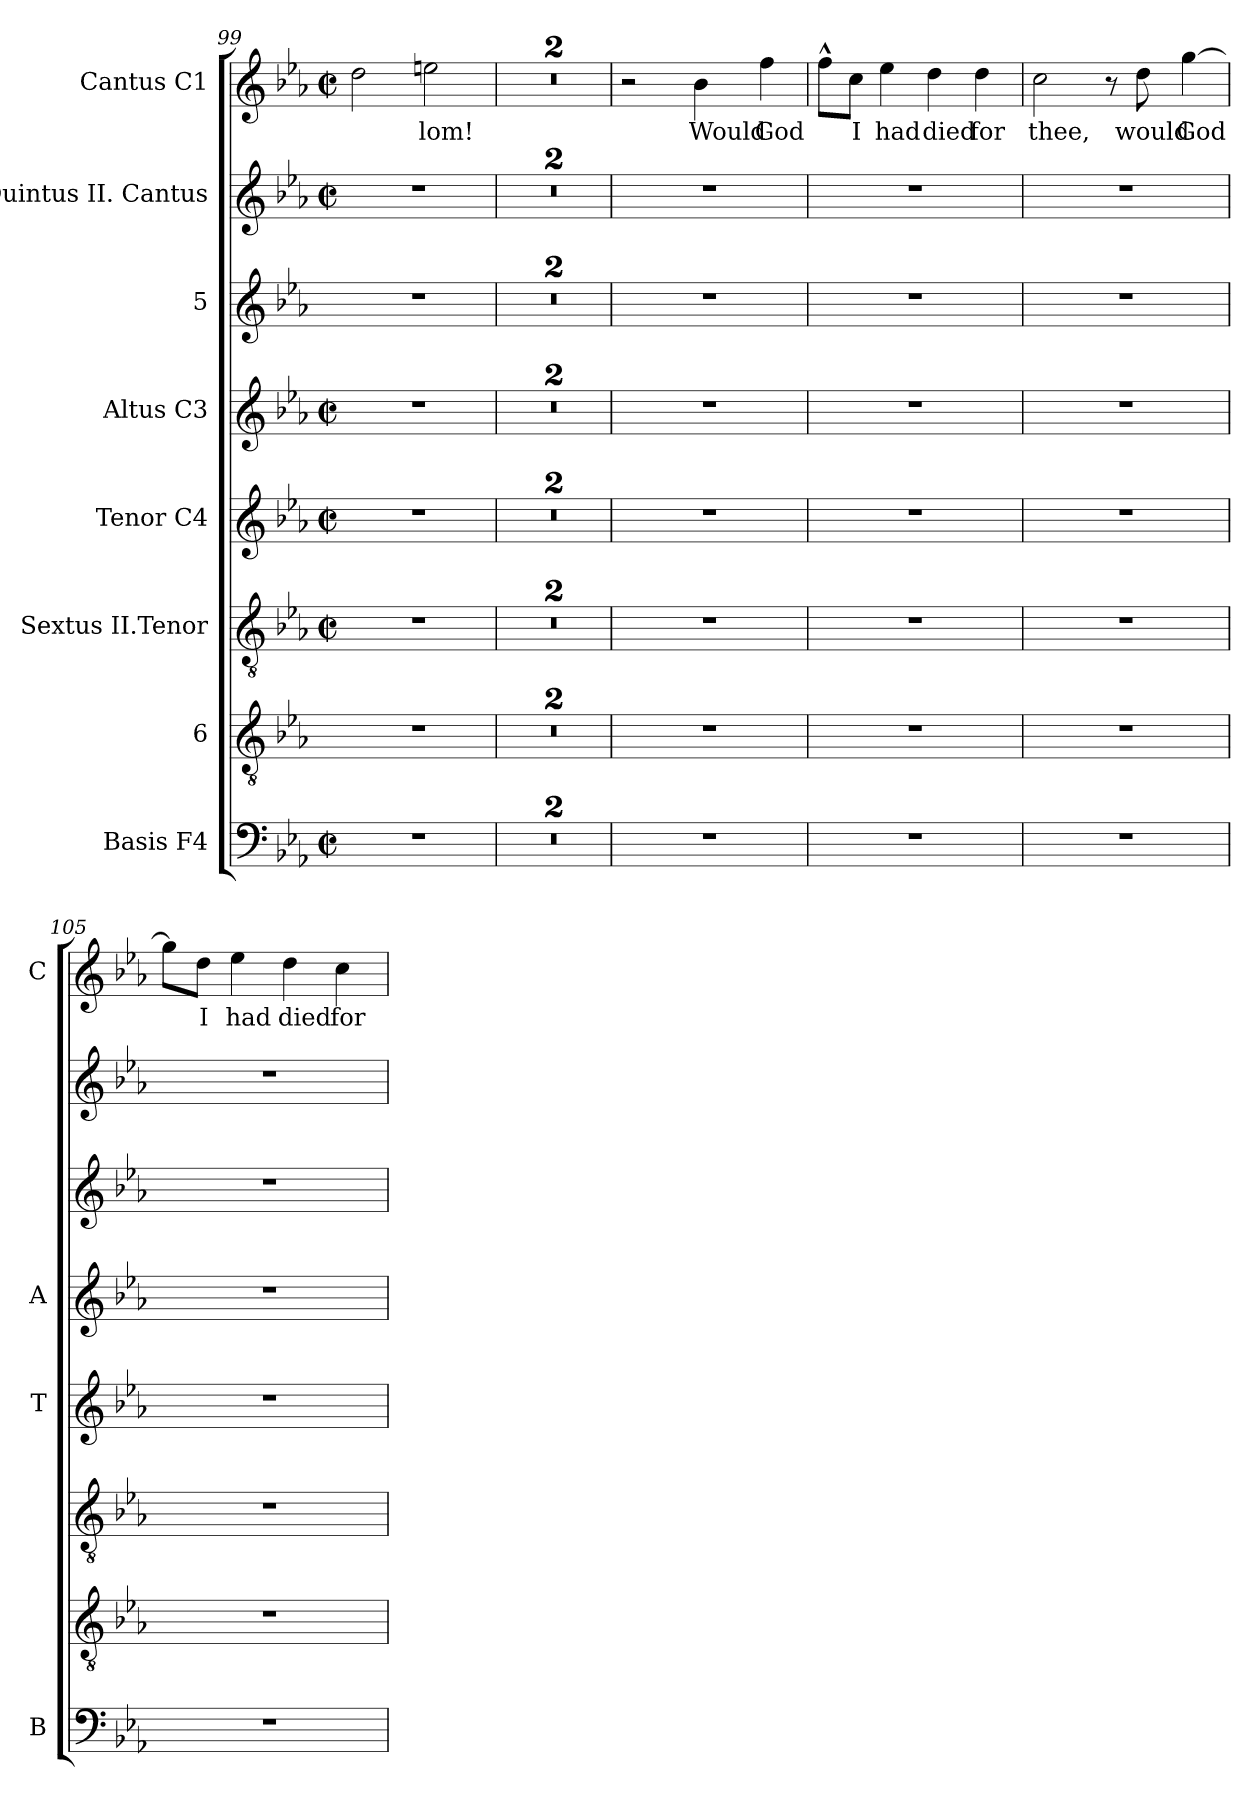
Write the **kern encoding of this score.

**kern	**kern	**kern	**kern	**kern	**kern	**kern	**kern	**text
*part8	*part7	*part6	*part5	*part4	*part3	*part2	*part1	*part1
*staff8	*staff7	*staff6	*staff5	*staff4	*staff3	*staff2	*staff1	*staff1
*I"Basis F4	*I"6	*I"Sextus II.Tenor	*I"Tenor C4	*I"Altus C3	*I"5	*I"Quintus II. Cantus	*I"Cantus C1	*
*I'B	*	*	*I'T	*I'A	*	*	*I'C	*
*clefF4	*clefGv2	*clefGv2	*clefG2	*clefG2	*clefG2	*clefG2	*clefG2	*
*k[b-e-a-]	*k[b-e-a-]	*k[b-e-a-]	*k[b-e-a-]	*k[b-e-a-]	*k[b-e-a-]	*k[b-e-a-]	*k[b-e-a-]	*
*E-:	*E-:	*E-:	*E-:	*E-:	*E-:	*E-:	*E-:	*
*M2/2	*	*M2/2	*M2/2	*M2/2	*	*M2/2	*M2/2	*
*met(c|)	*	*met(c|)	*met(c|)	*met(c|)	*	*met(c|)	*met(c|)	*
=99	=99	=99	=99	=99	=99	=99	=99	=99
1r	1r	1r	1r	1r	1r	1r	2dd\	.
!	!	!	!	!	!	!	!	!LO:LY:b
.	.	.	.	.	.	.	2een\	-lom!
=100	=100	=100	=100	=100	=100	=100	=100	=100
1r	1r	1r	1r	1r	1r	1r	1r	.
=101	=101	=101	=101	=101	=101	=101	=101	=101
1r	1r	1r	1r	1r	1r	1r	1r	.
=102	=102	=102	=102	=102	=102	=102	=102	=102
1r	1r	1r	1r	1r	1r	1r	2r	.
!	!	!	!	!	!	!	!	!LO:LY:b
.	.	.	.	.	.	.	4b-\	Would
!	!	!	!	!	!	!	!	!LO:LY:b
.	.	.	.	.	.	.	4ff\	God
!!LO:LB:g=z
=103	=103	=103	=103	=103	=103	=103	=103	=103
1r	1r	1r	1r	1r	1r	1r	8ff^^>\L	.
!	!	!	!	!	!	!	!	!LO:LY:b
.	.	.	.	.	.	.	8cc\J	I
!	!	!	!	!	!	!	!	!LO:LY:b
.	.	.	.	.	.	.	4ee-\	had
!	!	!	!	!	!	!	!	!LO:LY:b
.	.	.	.	.	.	.	4dd\	died
!	!	!	!	!	!	!	!	!LO:LY:b
.	.	.	.	.	.	.	4dd\	for
=104	=104	=104	=104	=104	=104	=104	=104	=104
!	!	!	!	!	!	!	!	!LO:LY:b
1r	1r	1r	1r	1r	1r	1r	2cc\	thee,
.	.	.	.	.	.	.	8r	.
!	!	!	!	!	!	!	!	!LO:LY:b
.	.	.	.	.	.	.	8dd\	would
!	!	!	!	!	!	!	!	!LO:LY:b
.	.	.	.	.	.	.	[>4gg\	God
=105	=105	=105	=105	=105	=105	=105	=105	=105
1r	1r	1r	1r	1r	1r	1r	8gg\L]	.
!	!	!	!	!	!	!	!	!LO:LY:b
.	.	.	.	.	.	.	8dd\J	I
!	!	!	!	!	!	!	!	!LO:LY:b
.	.	.	.	.	.	.	4ee-\	had
!	!	!	!	!	!	!	!	!LO:LY:b
.	.	.	.	.	.	.	4dd\	died
!	!	!	!	!	!	!	!	!LO:LY:b
.	.	.	.	.	.	.	4cc\	for
=	=	=	=	=	=	=	=	=
*-	*-	*-	*-	*-	*-	*-	*-	*-
